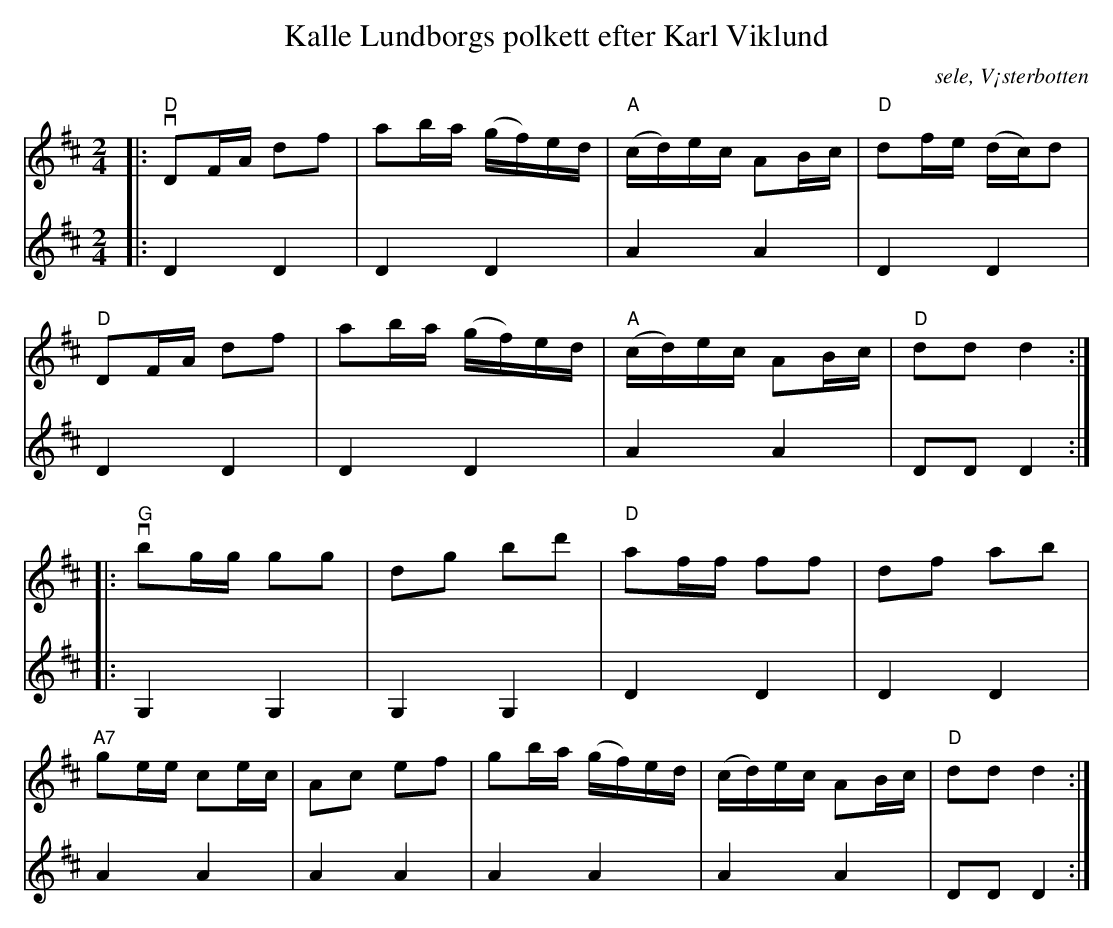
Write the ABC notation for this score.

X:1
T:Kalle Lundborgs polkett efter Karl Viklund
O: sele, V¡sterbotten
M:2/4
L:1/8
K:D
V:1
|: "D" vDF/A/ df | ab/a/ (g/f/)e/d/ | "A" (c/d/)e/c/ AB/c/ | "D" df/e/ (d/c/)d |
"D" DF/A/ df | ab/a/ (g/f/)e/d/ | "A" (c/d/)e/c/ AB/c/ | "D" dd  d2 :|
|:"G"vbg/g/ gg | dg bd' | "D"af/f/ ff | df ab |
"A7"ge/e/ ce/c/ | Ac ef | gb/a/ (g/f/)e/d/ | (c/d/)e/c/ AB/c/ |"D" dd d2 :|
V:2
L:1/4
|:DD | DD | AA | DD | DD | DD | AA | D/D/D :|
|:G,G, | G,G, | DD |DD | AA |AA |AA |AA | D/D/D :|
